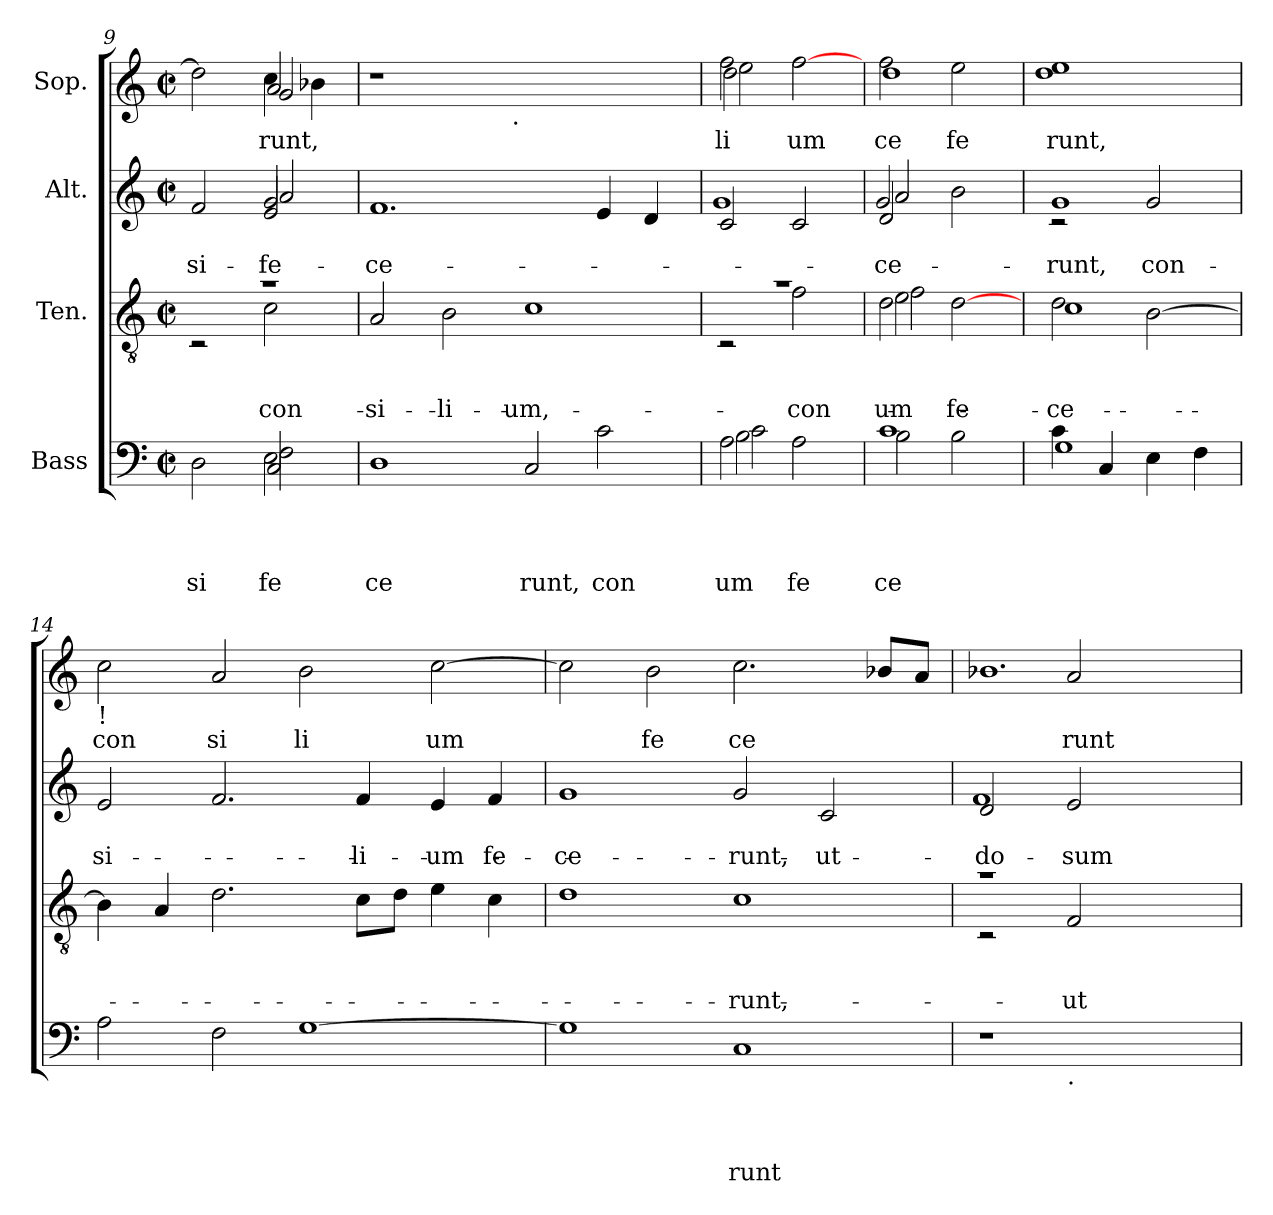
**kern	**text	**text	**text	**text	**kern	**text	**text	**text	**kern	**text	**text	**kern	**text
*part4	*part4	*part4	*part4	*part4	*part3	*part3	*part3	*part3	*part2	*part2	*part2	*part1	*part1
*staff4	*staff4	*staff4	*staff4	*staff4	*staff3	*staff3	*staff3	*staff3	*staff2	*staff2	*staff2	*staff1	*staff1
*I"Bass	*	*	*	*	*I"Ten.	*	*	*	*I"Alt.	*	*	*I"Sop.	*
*clefF4	*	*	*	*	*clefGv2	*	*	*	*clefG2	*	*	*clefG2	*
*k[]	*	*	*	*	*k[]	*	*	*	*k[]	*	*	*k[]	*
*C:	*	*	*	*	*C:	*	*	*	*C:	*	*	*C:	*
*M2/2	*	*	*	*	*M2/2	*	*	*	*M2/2	*	*	*M2/2	*
*met(c|)	*	*	*	*	*met(c|)	*	*	*	*met(c|)	*	*	*met(c|)	*
=9	=9	=9	=9	=9	=9	=9	=9	=9	=9	=9	=9	=9	=9
!	!	!	!	!LO:LY:b	!	!	!	!	!	!	!LO:LY:b	!	!
*^	*	*	*	*	*^	*	*	*	*^	*	*	*^	*
*	*^	*	*	*	*	*	*	*	*	*	*	*^	*	*	*	*^	*
2D\	2ryy	2ryy	.	.	.	si	1ra	2rC	.	.	.	2f/	2ryy	2ryy	.	-si-	2dd\]	2ryy	2ryy	.
!	!	!	!	!	!	!LO:LY:b	!	!	!	!	!	!	!	!	!	!	!	!	!	!
!	!	!	!	!	!	!LO:LY:b	!	!	!	!	!	!	!	!	!	!	!	!	!	!
!	!	!	!	!	!	!LO:LY:b	!	!	!	!	!LO:LY:b	!	!	!	!	!LO:LY:b	!	!	!	!
!	!	!	!	!	!	!	!	!	!	!	!	!	!	!	!	!LO:LY:b	!	!	!	!
!	!	!	!	!	!	!	!	!	!	!	!	!	!	!	!	!LO:LY:b	!	!	!	!LO:LY:b
2E\	2F\	2C/	.	.	.	fe	.	2c\	.	.	con-	2g/	2a/	2e/	.	fe-	4cc\	2a/	2g/	runt,
.	.	.	.	.	.	.	.	.	.	.	.	.	.	.	.	.	4b-X\	.	.	.
*v	*v	*v	*	*	*	*	*	*	*	*	*	*v	*v	*v	*	*	*v	*v	*v	*
*	*	*	*	*	*v	*v	*	*	*	*	*	*	*	*
=10	=10	=10	=10	=10	=10	=10	=10	=10	=10	=10	=10	=10	=10
!	!	!	!	!LO:LY:b	!	!	!	!LO:LY:b	!	!	!LO:LY:b	!	!
*	*	*	*	*	*	*	*	*	*	*	*	*^	*
1D	.	.	.	ce	2A/	.	.	-si-	1.f	.	-ce-	1r	2ryy	.
!	!	!	!	!	!	!	!	!LO:LY:b	!	!	!	!	!	!
.	.	.	.	.	2B\	.	.	-li-	.	.	.	.	4...ryy	.
!	!	!	!	!	!	!	!	!	!	!	!	!	!LO:TX:b:t=.	!
.	.	.	.	.	.	.	.	.	.	.	.	.	1ryy	.
!	!	!	!	!LO:LY:b	!	!	!	!LO:LY:b	!	!	!	!	!	!
2C/	.	.	.	runt,	1c	.	.	-um,	.	.	.	1ryy	.	.
!	!	!	!	!LO:LY:b	!	!	!	!	!	!	!	!	!	!
2c\	.	.	.	con	.	.	.	.	4e/	.	.	.	.	.
.	.	.	.	.	.	.	.	.	4d/	.	.	.	.	.
.	.	.	.	.	.	.	.	.	.	.	.	.	32ryy	.
=11	=11	=11	=11	=11	=11	=11	=11	=11	=11	=11	=11	=11	=11	=11
!	!	!	!	!LO:LY:b	!	!	!	!	!	!	!	!	!	!
*^	*	*	*	*	*	*	*	*	*	*	*	*	*	*
!	!	!	!	!	!LO:LY:b	!	!	!	!	!	!	!	!	!	!
*	*^	*	*	*	*	*	*	*	*	*	*	*	*	*	*
!	!	!	!	!	!	!LO:LY:b	!	!	!	!	!	!	!	!	!	!LO:LY:b
*	*	*	*	*	*	*	*^	*	*	*	*^	*	*	*	*	*
!	!	!	!	!	!	!	!	!	!	!	!	!	!	!	!	!	!	!LO:LY:b
*	*	*	*	*	*	*	*	*	*	*	*	*	*	*	*	*	*^	*
!	!	!	!	!	!	!	!	!	!	!	!	!	!	!	!	!	!	!	!LO:LY:b
2A\	2B\	2c\	.	.	.	um	1ra	2rC	.	.	.	2c/	1g	.	.	2ff\	2dd\	2ee\	li
!	!	!	!	!	!	!LO:LY:b	!	!	!	!	!LO:LY:b	!	!	!	!	!	!	!	!LO:LY:b
2ryy	2ryy	2A\	.	.	.	fe	.	2f\	.	.	con-	2c/	.	.	.	2ryy	2ryy	[>2ff\	um
*	*	*	*	*	*	*	*	*	*	*	*	*v	*v	*	*	*	*	*	*
=12	=12	=12	=12	=12	=12	=12	=12	=12	=12	=12	=12	=12	=12	=12	=12	=12	=12	=12
!	!	!	!	!	!	!LO:LY:b	!	!	!	!	!LO:LY:b	!	!	!	!	!	!	!
!	!	!	!	!	!	!	!	!	!	!	!LO:LY:b	!	!	!	!	!	!	!
*	*	*	*	*	*	*	*	*^	*	*	*	*	*	*	*	*	*	*
!	!	!	!	!	!	!	!	!	!	!	!	!LO:LY:b	!	!	!LO:LY:b	!	!	!	!
*	*	*	*	*	*	*	*	*	*	*	*	*	*^	*	*	*	*	*	*
!	!	!	!	!	!	!	!	!	!	!	!	!	!	!	!	!LO:LY:b	!	!	!	!
*	*	*	*	*	*	*	*	*	*	*	*	*	*	*^	*	*	*	*	*	*
!	!	!	!	!	!	!	!	!	!	!	!	!	!	!	!	!	!LO:LY:b	!	!	!	!LO:LY:b
*	*v	*v	*	*	*	*	*	*	*	*	*	*	*	*	*	*	*	*	*v	*v	*
1c	2B\	.	.	.	ce	2d\	2e\	2f\	.	.	-um	2d/	2g/	2a/	.	-ce-	2ff\	1dd	ce
!	!	!	!	!	!	!	!	!	!	!	!LO:LY:b	!	!	!	!	!	!	!	!LO:LY:b
.	2B\	.	.	.	.	2ryy	2ryy	[>2d\	.	.	fe-	2ryy	2ryy	2b\	.	.	2ee\	.	fe
*	*	*	*	*	*	*	*	*	*	*	*	*	*	*	*	*	*v	*v	*
=13	=13	=13	=13	=13	=13	=13	=13	=13	=13	=13	=13	=13	=13	=13	=13	=13	=13	=13
!	!	!	!	!	!	!	!	!	!	!	!LO:LY:b	!	!	!	!	!LO:LY:b	!	!LO:LY:b
*	*	*	*	*	*	*	*v	*v	*	*	*	*	*	*	*	*	*	*
*	*	*	*	*	*	*	*	*	*	*	*	*v	*v	*	*	*	*
4c\	1G	.	.	.	.	2d\	1c	.	.	-ce-	1g	2rc	.	-runt,	1dd 1ee	runt,
4C/	.	.	.	.	.	.	.	.	.	.	.	.	.	.	.	.
!	!	!	!	!	!	!	!	!	!	!	!	!	!	!LO:LY:b	!	!
4E\	.	.	.	.	.	[<2B\	.	.	.	.	.	2g/	.	con-	.	.
4F\	.	.	.	.	.	.	.	.	.	.	.	.	.	.	.	.
*v	*v	*	*	*	*	*	*	*	*	*	*v	*v	*	*	*	*
*	*	*	*	*	*v	*v	*	*	*	*	*	*	*	*
!!LO:LB:g=z
=14	=14	=14	=14	=14	=14	=14	=14	=14	=14	=14	=14	=14	=14
!	!	!	!	!	!	!	!	!	!	!	!	!LO:TX:b:t=!	!
!	!	!	!	!	!	!	!	!	!	!	!LO:LY:b	!	!LO:LY:b
2A\	.	.	.	.	4B\]	.	.	.	2e/	.	-si-	2cc\	con
.	.	.	.	.	4A/	.	.	.	.	.	.	.	.
!	!	!	!	!	!	!	!	!	!	!	!	!	!LO:LY:b
2F\	.	.	.	.	2.d\	.	.	.	2.f/	.	.	2a/	si
!	!	!	!	!	!	!	!	!	!	!	!	!	!LO:LY:b
[>1G	.	.	.	.	.	.	.	.	.	.	.	2b\	li
!	!	!	!	!	!	!	!	!	!	!	!LO:LY:b	!	!
.	.	.	.	.	8c\L	.	.	.	4f/	.	-li-	.	.
.	.	.	.	.	8d\J	.	.	.	.	.	.	.	.
!	!	!	!	!	!	!	!	!	!	!	!LO:LY:b	!	!LO:LY:b
.	.	.	.	.	4e\	.	.	.	4e/	.	-um	[>2cc\	um
!	!	!	!	!	!	!	!	!	!	!	!LO:LY:b	!	!
.	.	.	.	.	4c\	.	.	.	4f/	.	fe-	.	.
=15	=15	=15	=15	=15	=15	=15	=15	=15	=15	=15	=15	=15	=15
!	!	!	!	!	!	!	!	!	!	!	!LO:LY:b	!	!
1G]	.	.	.	.	1d	.	.	.	1g	.	-ce-	2cc\]	.
!	!	!	!	!	!	!	!	!	!	!	!	!	!LO:LY:b
.	.	.	.	.	.	.	.	.	.	.	.	2b\	fe
!	!	!	!	!LO:LY:b	!	!	!	!LO:LY:b	!	!	!LO:LY:b	!	!LO:LY:b
1C	.	.	.	runt	1c	.	.	-runt,	2g/	.	-runt,	2.cc\	ce
!	!	!	!	!	!	!	!	!	!	!	!LO:LY:b	!	!
.	.	.	.	.	.	.	.	.	2c/	.	ut	.	.
.	.	.	.	.	.	.	.	.	.	.	.	8b-X/L	.
.	.	.	.	.	.	.	.	.	.	.	.	8a/J	.
=16	=16	=16	=16	=16	=16	=16	=16	=16	=16	=16	=16	=16	=16
*	*	*	*	*	*^	*	*	*	*	*	*	*	*
!	!	!	!	!	!	!	!	!	!	!	!	!LO:LY:b	!	!
*	*	*	*	*	*	*	*	*	*	*^	*	*	*	*
!	!	!	!	!	!	!	!	!	!	!	!	!	!LO:LY:b	!	!
*^	*	*	*	*	*	*	*	*	*	*	*	*	*	*^	*
1r	2ryy	.	.	.	.	1ra	2rC	.	.	.	2d/	1f	.	do-	1.b-X	2ryy	.
!	!LO:TX:b:t=.	!	!	!	!	!	!	!	!	!	!	!	!	!	!	!	!
!	!	!	!	!	!	!	!	!	!	!LO:LY:b	!	!	!	!LO:LY:b	!	!	!LO:LY:b
.	1ryy	.	.	.	.	.	2F/	.	.	ut	2e/	.	.	-sum	.	2a/	runt
2ryy	.	.	.	.	.	2ryy	2ryy	.	.	.	2ryy	2ryy	.	.	.	2ryy	.
*v	*v	*	*	*	*	*	*	*	*	*	*v	*v	*	*	*v	*v	*
*	*	*	*	*	*v	*v	*	*	*	*	*	*	*	*
=	=	=	=	=	=	=	=	=	=	=	=	=	=
*-	*-	*-	*-	*-	*-	*-	*-	*-	*-	*-	*-	*-	*-
